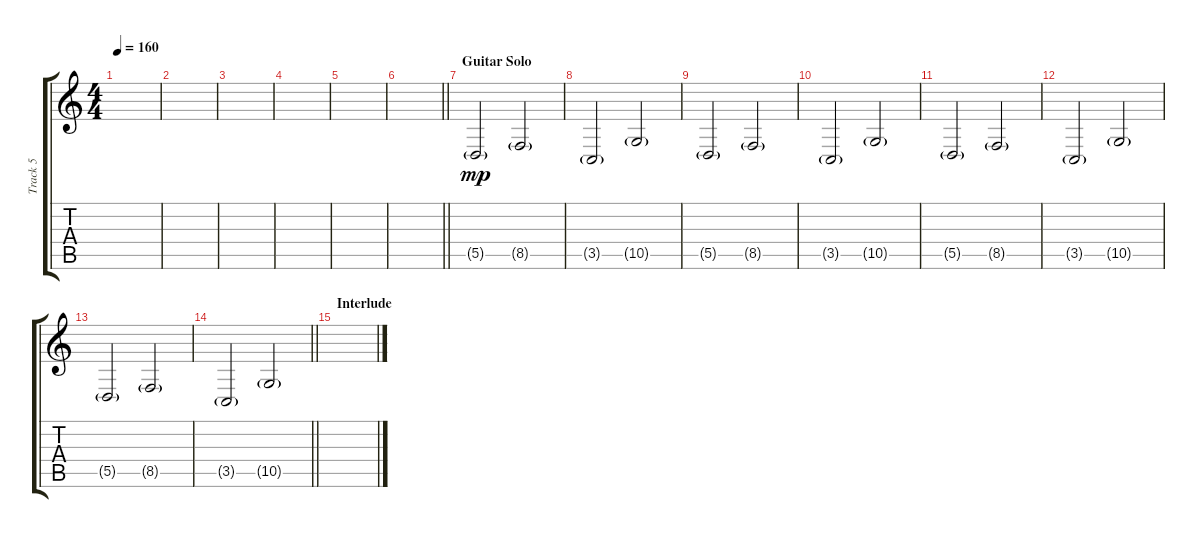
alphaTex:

\track ("Track 5" "Track 5") {instrument lead1square}
\staff {score tabs}
\tuning (E4 B3 G3 D3 A2 E2) {hide}
\ts (4 4)
\tempo 160
\clef g2
\ks c
|
|
|
|
|
\barLineRight lightlight
|
\section ("" "Guitar Solo")
5.5{g}.2{dy mp} 8.5{g}.2 |
3.5{g}.2 10.5{g}.2 |
5.5{g}.2 8.5{g}.2 |
3.5{g}.2 10.5{g}.2 |
5.5{g}.2 8.5{g}.2 |
3.5{g}.2 10.5{g}.2 |
5.5{g}.2 8.5{g}.2 |
\barLineRight lightlight
3.5{g}.2 10.5{g}.2 |
\section ("" "Interlude")
